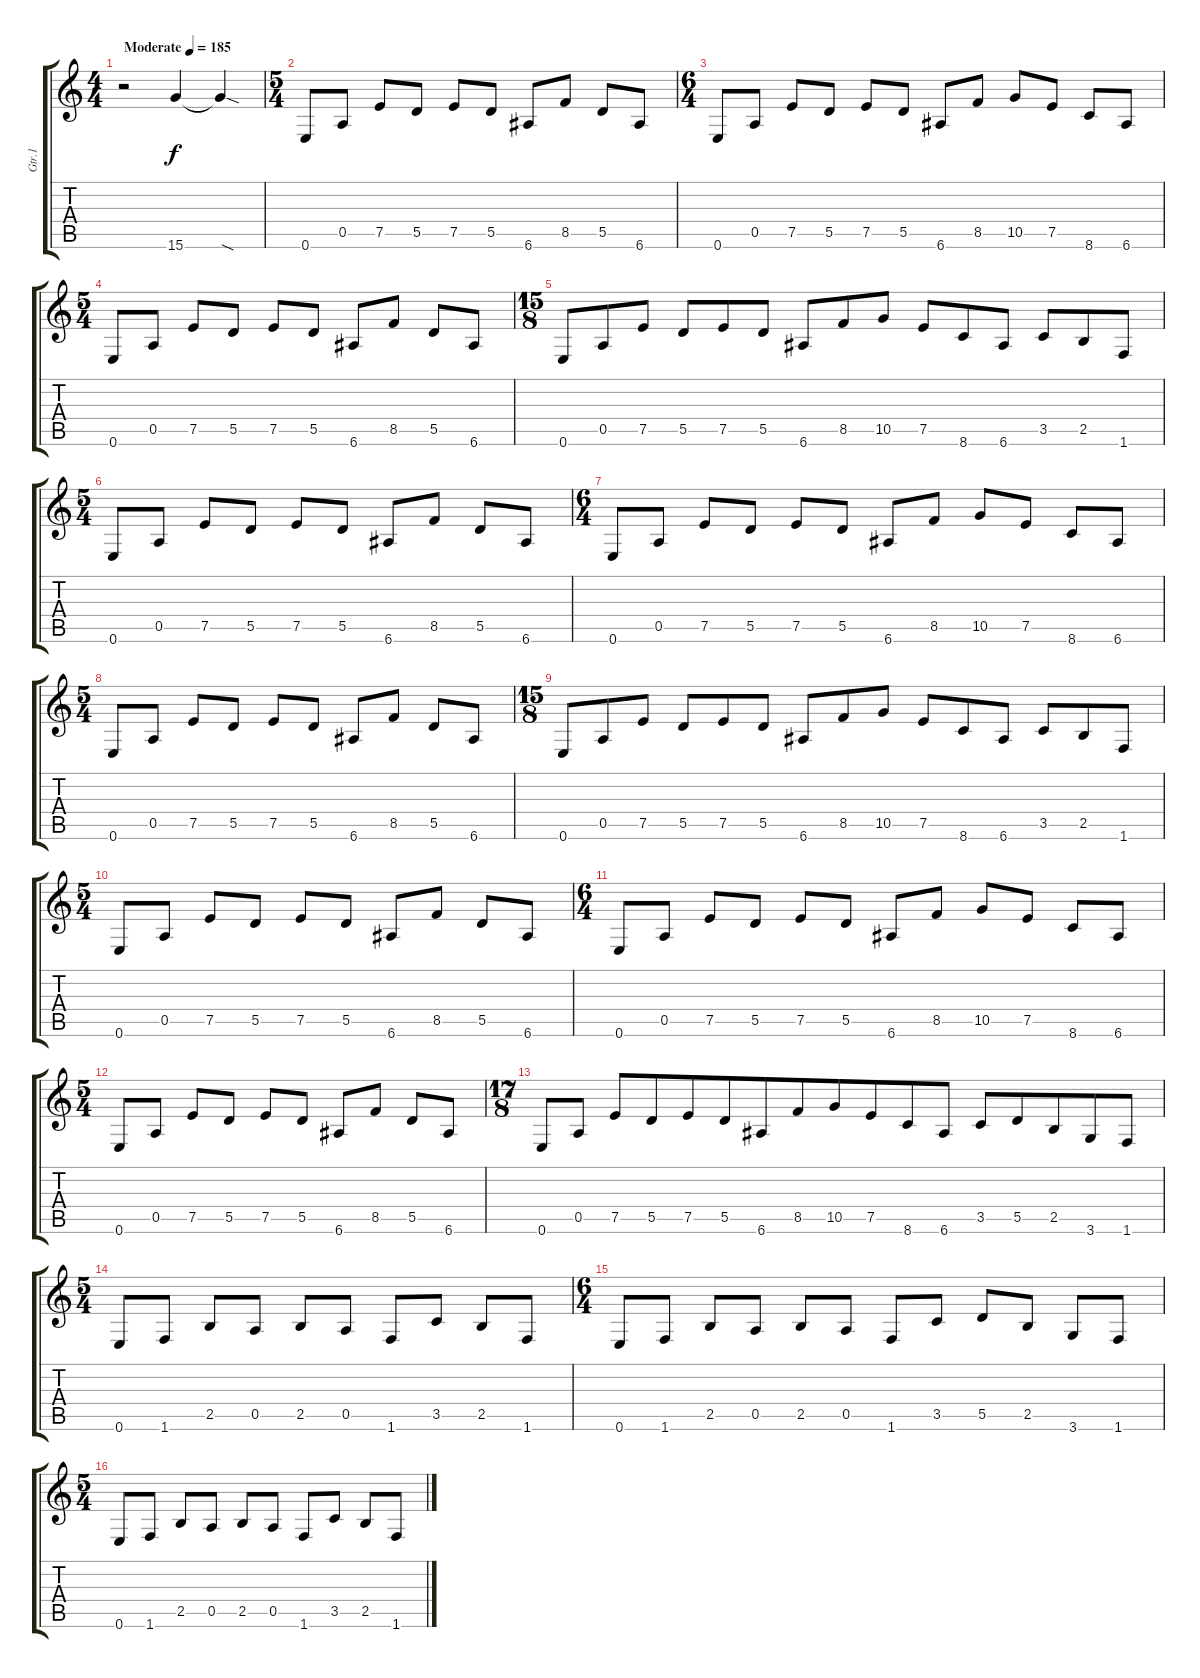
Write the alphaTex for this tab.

\track ("Gtr.1" "Gtr.1") {instrument distortionguitar}
\staff {score tabs}
\tuning (E4 B3 G3 D3 A2 E2) {hide}
\ts (4 4)
\tempo (185 "Moderate")
\clef g2
\ks c
r.2{dy f volume 0 instrument distortionguitar} 15.6.4{volume 9} 15.6{sod t}.4 |
\ts (5 4)
0.6.8 0.5.8 7.5.8 5.5.8 7.5.8 5.5.8 6.6.8 8.5.8 5.5.8 6.6.8 |
\ts (6 4)
0.6.8 0.5.8 7.5.8 5.5.8 7.5.8 5.5.8 6.6.8 8.5.8 10.5.8 7.5.8 8.6.8 6.6.8 |
\ts (5 4)
0.6.8 0.5.8 7.5.8 5.5.8 7.5.8 5.5.8 6.6.8 8.5.8 5.5.8 6.6.8 |
\ts (15 8)
0.6.8 0.5.8 7.5.8 5.5.8 7.5.8 5.5.8 6.6.8 8.5.8 10.5.8 7.5.8 8.6.8 6.6.8 3.5.8 2.5.8 1.6.8 |
\ts (5 4)
0.6.8 0.5.8 7.5.8 5.5.8 7.5.8 5.5.8 6.6.8 8.5.8 5.5.8 6.6.8 |
\ts (6 4)
0.6.8 0.5.8 7.5.8 5.5.8 7.5.8 5.5.8 6.6.8 8.5.8 10.5.8 7.5.8 8.6.8 6.6.8 |
\ts (5 4)
0.6.8 0.5.8 7.5.8 5.5.8 7.5.8 5.5.8 6.6.8 8.5.8 5.5.8 6.6.8 |
\ts (15 8)
0.6.8 0.5.8 7.5.8 5.5.8 7.5.8 5.5.8 6.6.8 8.5.8 10.5.8 7.5.8 8.6.8 6.6.8 3.5.8 2.5.8 1.6.8 |
\ts (5 4)
0.6.8 0.5.8 7.5.8 5.5.8 7.5.8 5.5.8 6.6.8 8.5.8 5.5.8 6.6.8 |
\ts (6 4)
0.6.8 0.5.8 7.5.8 5.5.8 7.5.8 5.5.8 6.6.8 8.5.8 10.5.8 7.5.8 8.6.8 6.6.8 |
\ts (5 4)
0.6.8 0.5.8 7.5.8 5.5.8 7.5.8 5.5.8 6.6.8 8.5.8 5.5.8 6.6.8 |
\ts (17 8)
0.6.8{beam merge} 0.5.8 7.5.8{beam merge} 5.5.8{beam merge} 7.5.8{beam merge} 5.5.8{beam merge} 6.6.8 8.5.8{beam merge} 10.5.8{beam merge} 7.5.8{beam merge} 8.6.8{beam merge} 6.6.8 3.5.8{beam merge} 5.5.8{beam merge} 2.5.8{beam merge} 3.6.8{beam merge} 1.6.8 |
\ts (5 4)
0.6.8 1.6.8 2.5.8 0.5.8 2.5.8 0.5.8 1.6.8 3.5.8 2.5.8 1.6.8 |
\ts (6 4)
0.6.8 1.6.8 2.5.8 0.5.8 2.5.8 0.5.8 1.6.8 3.5.8 5.5.8 2.5.8 3.6.8 1.6.8 |
\ts (5 4)
0.6.8 1.6.8 2.5.8 0.5.8 2.5.8 0.5.8 1.6.8 3.5.8 2.5.8 1.6.8
